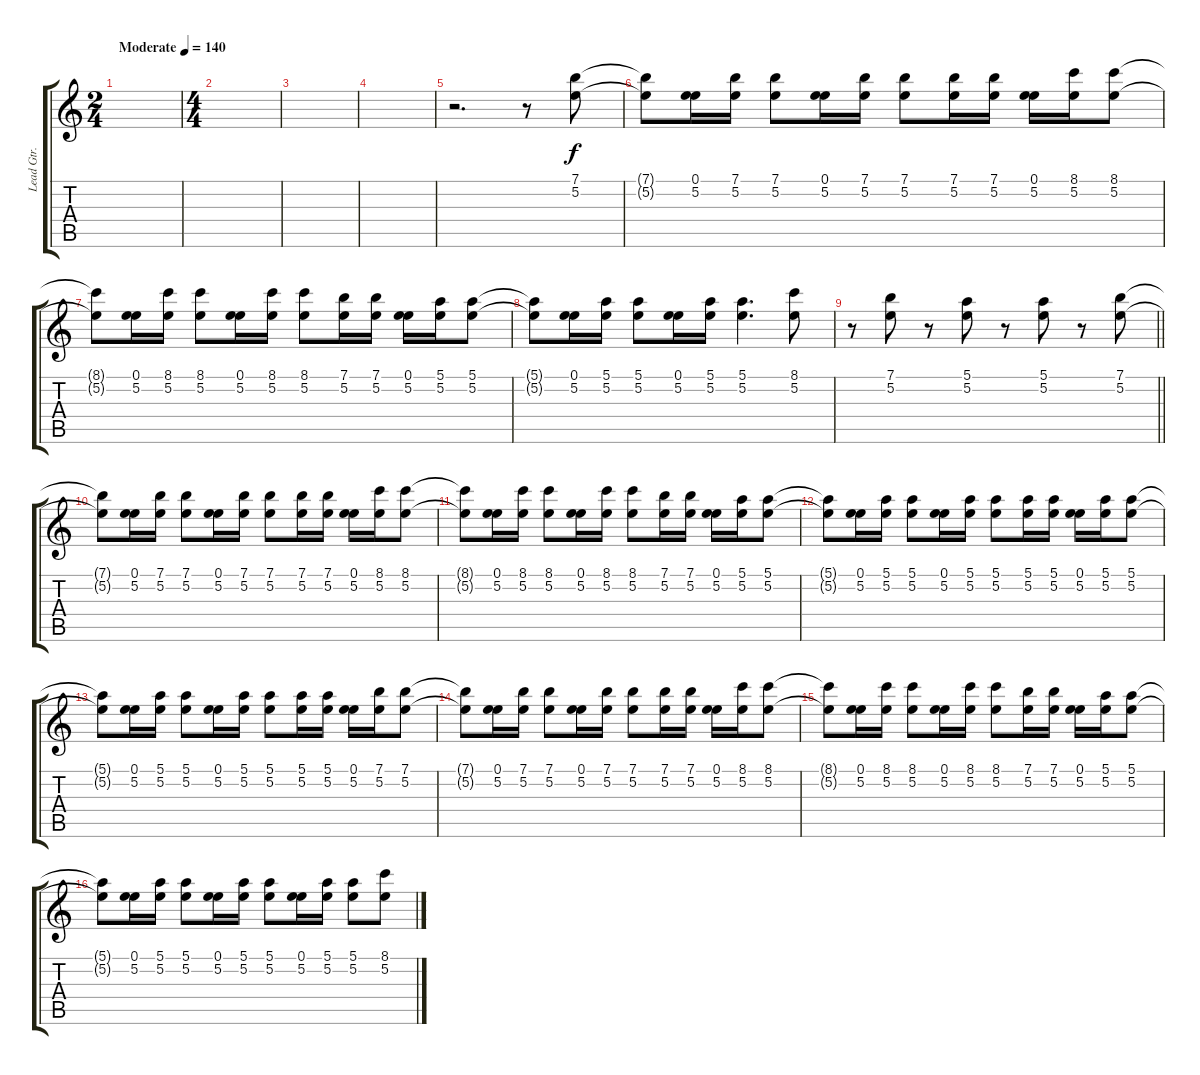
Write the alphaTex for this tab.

\track ("Lead Gtr." "Lead Gtr.") {instrument distortionguitar}
\staff {score tabs}
\tuning (E4 B3 G3 D3 A2 E2) {hide}
\ts (2 4)
\tempo (140 "Moderate")
\clef g2
\ks c
|
\ts (4 4)
|
|
|
r.2{d} r.8 (7.1 5.2).8 |
(7.1{t} 5.2{t}).8 (0.1 5.2).16 (7.1 5.2).16 (7.1 5.2).8 (0.1 5.2).16 (7.1 5.2).16 (7.1 5.2).8 (7.1 5.2).16 (7.1 5.2).16 (0.1 5.2).16 (8.1 5.2).16 (8.1 5.2).8 |
(8.1{t} 5.2{t}).8 (0.1 5.2).16 (8.1 5.2).16 (8.1 5.2).8 (0.1 5.2).16 (8.1 5.2).16 (8.1 5.2).8 (7.1 5.2).16 (7.1 5.2).16 (0.1 5.2).16 (5.1 5.2).16 (5.1 5.2).8 |
(5.1{t} 5.2{t}).8 (0.1 5.2).16 (5.1 5.2).16 (5.1 5.2).8 (0.1 5.2).16 (5.1 5.2).16 (5.1 5.2).4{d} (8.1 5.2).8 |
\barLineRight lightlight
r.8 (7.1 5.2).8 r.8 (5.1 5.2).8 r.8 (5.1 5.2).8 r.8 (7.1 5.2).8 |
\section ("" "")
(7.1{t} 5.2{t}).8 (0.1 5.2).16 (7.1 5.2).16 (7.1 5.2).8 (0.1 5.2).16 (7.1 5.2).16 (7.1 5.2).8 (7.1 5.2).16 (7.1 5.2).16 (0.1 5.2).16 (8.1 5.2).16 (8.1 5.2).8 |
(8.1{t} 5.2{t}).8 (0.1 5.2).16 (8.1 5.2).16 (8.1 5.2).8 (0.1 5.2).16 (8.1 5.2).16 (8.1 5.2).8 (7.1 5.2).16 (7.1 5.2).16 (0.1 5.2).16 (5.1 5.2).16 (5.1 5.2).8 |
(5.1{t} 5.2{t}).8 (0.1 5.2).16 (5.1 5.2).16 (5.1 5.2).8 (0.1 5.2).16 (5.1 5.2).16 (5.1 5.2).8 (5.1 5.2).16 (5.1 5.2).16 (0.1 5.2).16 (5.1 5.2).16 (5.1 5.2).8 |
(5.1{t} 5.2{t}).8 (0.1 5.2).16 (5.1 5.2).16 (5.1 5.2).8 (0.1 5.2).16 (5.1 5.2).16 (5.1 5.2).8 (5.1 5.2).16 (5.1 5.2).16 (0.1 5.2).16 (7.1 5.2).16 (7.1 5.2).8 |
(7.1{t} 5.2{t}).8 (0.1 5.2).16 (7.1 5.2).16 (7.1 5.2).8 (0.1 5.2).16 (7.1 5.2).16 (7.1 5.2).8 (7.1 5.2).16 (7.1 5.2).16 (0.1 5.2).16 (8.1 5.2).16 (8.1 5.2).8 |
(8.1{t} 5.2{t}).8 (0.1 5.2).16 (8.1 5.2).16 (8.1 5.2).8 (0.1 5.2).16 (8.1 5.2).16 (8.1 5.2).8 (7.1 5.2).16 (7.1 5.2).16 (0.1 5.2).16 (5.1 5.2).16 (5.1 5.2).8 |
(5.1{t} 5.2{t}).8 (0.1 5.2).16 (5.1 5.2).16 (5.1 5.2).8 (0.1 5.2).16 (5.1 5.2).16 (5.1 5.2).8 (0.1 5.2).16 (5.1 5.2).16 (5.1 5.2).8 (8.1 5.2).8
